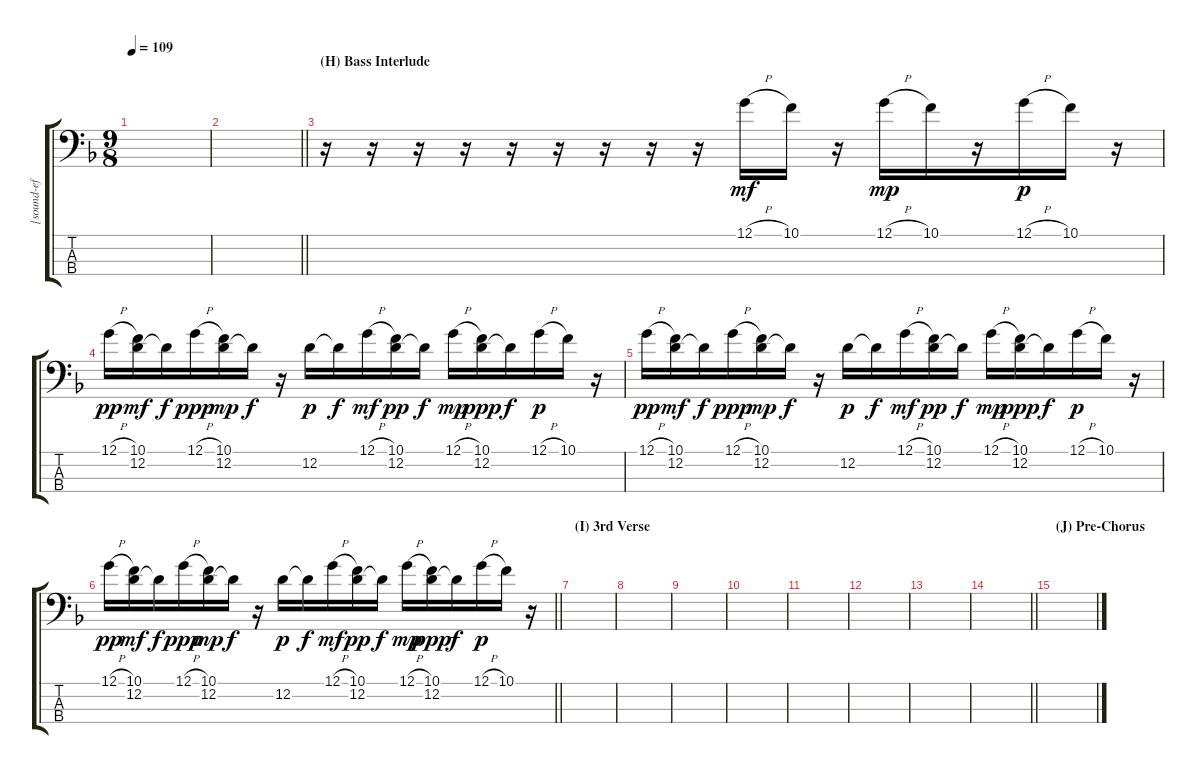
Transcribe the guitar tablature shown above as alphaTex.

\track (" [sound-effects]" " [sound-ef") {instrument electricbasspick}
\staff {score tabs}
\tuning (G2 D2 A1 D1) {hide}
\ts (9 8)
\tempo 109
\clef f4
\ks dminor
|
\barLineRight lightlight
|
\section ("" "(H) Bass Interlude")
r.16 r.16 r.16 r.16 r.16 r.16 r.16 r.16 r.16 12.1{h}.16{dy mf} 10.1.16 r.16 12.1{h}.16{dy mp} 10.1.16 r.16 12.1{h}.16{dy p} 10.1.16 r.16 |
12.1{h}.16{dy pp} (10.1 12.2).16{dy mf} 12.2{t}.16{dy f} 12.1{h}.16{dy ppp} (10.1 12.2).16{dy mp} 12.2{t}.16{dy f} r.16 12.2.16{dy p} 12.2{t}.16{dy f} 12.1{h}.16{dy mf} (10.1 12.2).16{dy pp} 12.2{t}.16{dy f} 12.1{h}.16{dy mp} (10.1 12.2).16{dy ppp} 12.2{t}.16{dy f} 12.1{h}.16{dy p} 10.1.16 r.16 |
12.1{h}.16{dy pp} (10.1 12.2).16{dy mf} 12.2{t}.16{dy f} 12.1{h}.16{dy ppp} (10.1 12.2).16{dy mp} 12.2{t}.16{dy f} r.16 12.2.16{dy p} 12.2{t}.16{dy f} 12.1{h}.16{dy mf} (10.1 12.2).16{dy pp} 12.2{t}.16{dy f} 12.1{h}.16{dy mp} (10.1 12.2).16{dy ppp} 12.2{t}.16{dy f} 12.1{h}.16{dy p} 10.1.16 r.16 |
\barLineRight lightlight
12.1{h}.16{dy pp} (10.1 12.2).16{dy mf} 12.2{t}.16{dy f} 12.1{h}.16{dy ppp} (10.1 12.2).16{dy mp} 12.2{t}.16{dy f} r.16 12.2.16{dy p} 12.2{t}.16{dy f} 12.1{h}.16{dy mf} (10.1 12.2).16{dy pp} 12.2{t}.16{dy f} 12.1{h}.16{dy mp} (10.1 12.2).16{dy ppp} 12.2{t}.16{dy f} 12.1{h}.16{dy p} 10.1.16 r.16 |
\section ("" "(I) 3rd Verse")
|
|
|
|
|
|
|
\barLineRight lightlight
|
\section ("" "(J) Pre-Chorus")
